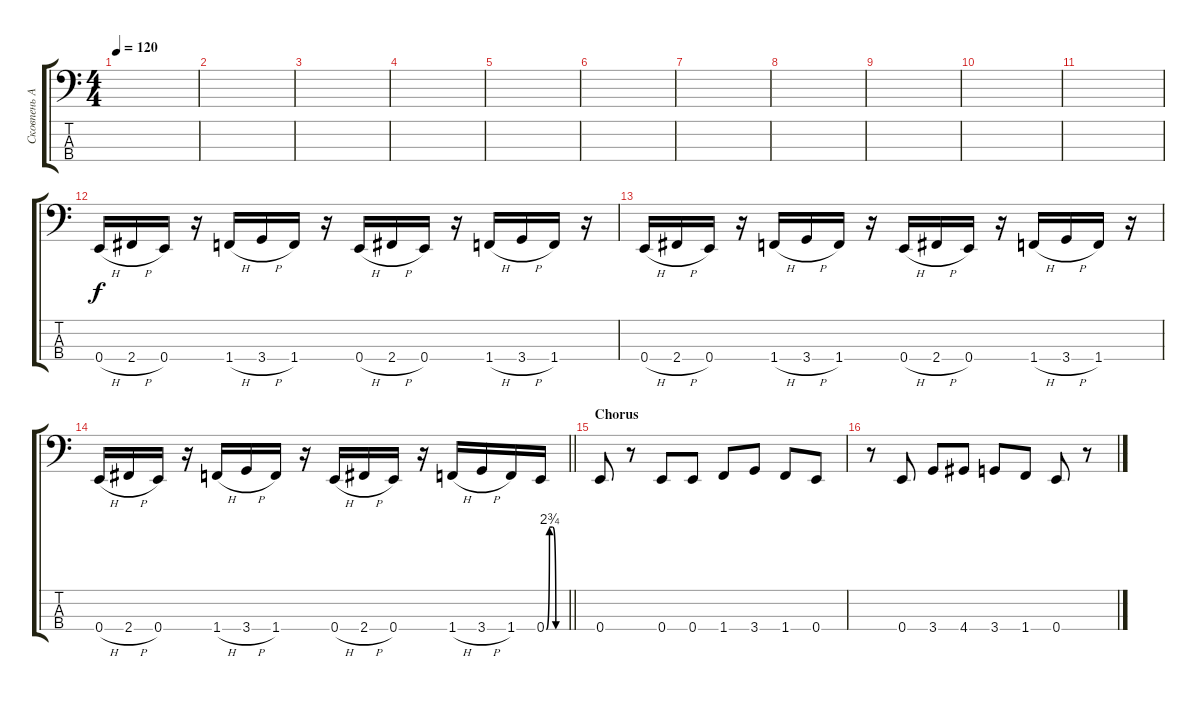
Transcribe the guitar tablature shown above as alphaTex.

\track ("Сковпень Александр" "Сковпень А") {instrument electricbassfinger}
\staff {score tabs}
\tuning (G2 D2 A1 E1) {hide}
\ts (4 4)
\tempo 120
\clef f4
\ks c
|
|
|
|
|
|
|
|
|
|
|
0.4{h}.16 2.4{h}.16 0.4.16 r.16 1.4{h}.16 3.4{h}.16 1.4.16 r.16 0.4{h}.16 2.4{h}.16 0.4.16 r.16 1.4{h}.16 3.4{h}.16 1.4.16 r.16 |
0.4{h}.16 2.4{h}.16 0.4.16 r.16 1.4{h}.16 3.4{h}.16 1.4.16 r.16 0.4{h}.16 2.4{h}.16 0.4.16 r.16 1.4{h}.16 3.4{h}.16 1.4.16 r.16 |
\barLineRight lightlight
0.4{h}.16 2.4{h}.16 0.4.16 r.16 1.4{h}.16 3.4{h}.16 1.4.16 r.16 0.4{h}.16 2.4{h}.16 0.4.16 r.16 1.4{h}.16 3.4{h}.16 1.4.16 0.4{be (custom 0 0 10 11 20 11 30 0 60 0)}.16 |
\section ("" "Chorus")
0.4.8 r.8 0.4.8 0.4.8 1.4.8 3.4.8 1.4.8 0.4.8 |
r.8 0.4.8 3.4.8 4.4.8 3.4.8 1.4.8 0.4.8 r.8
